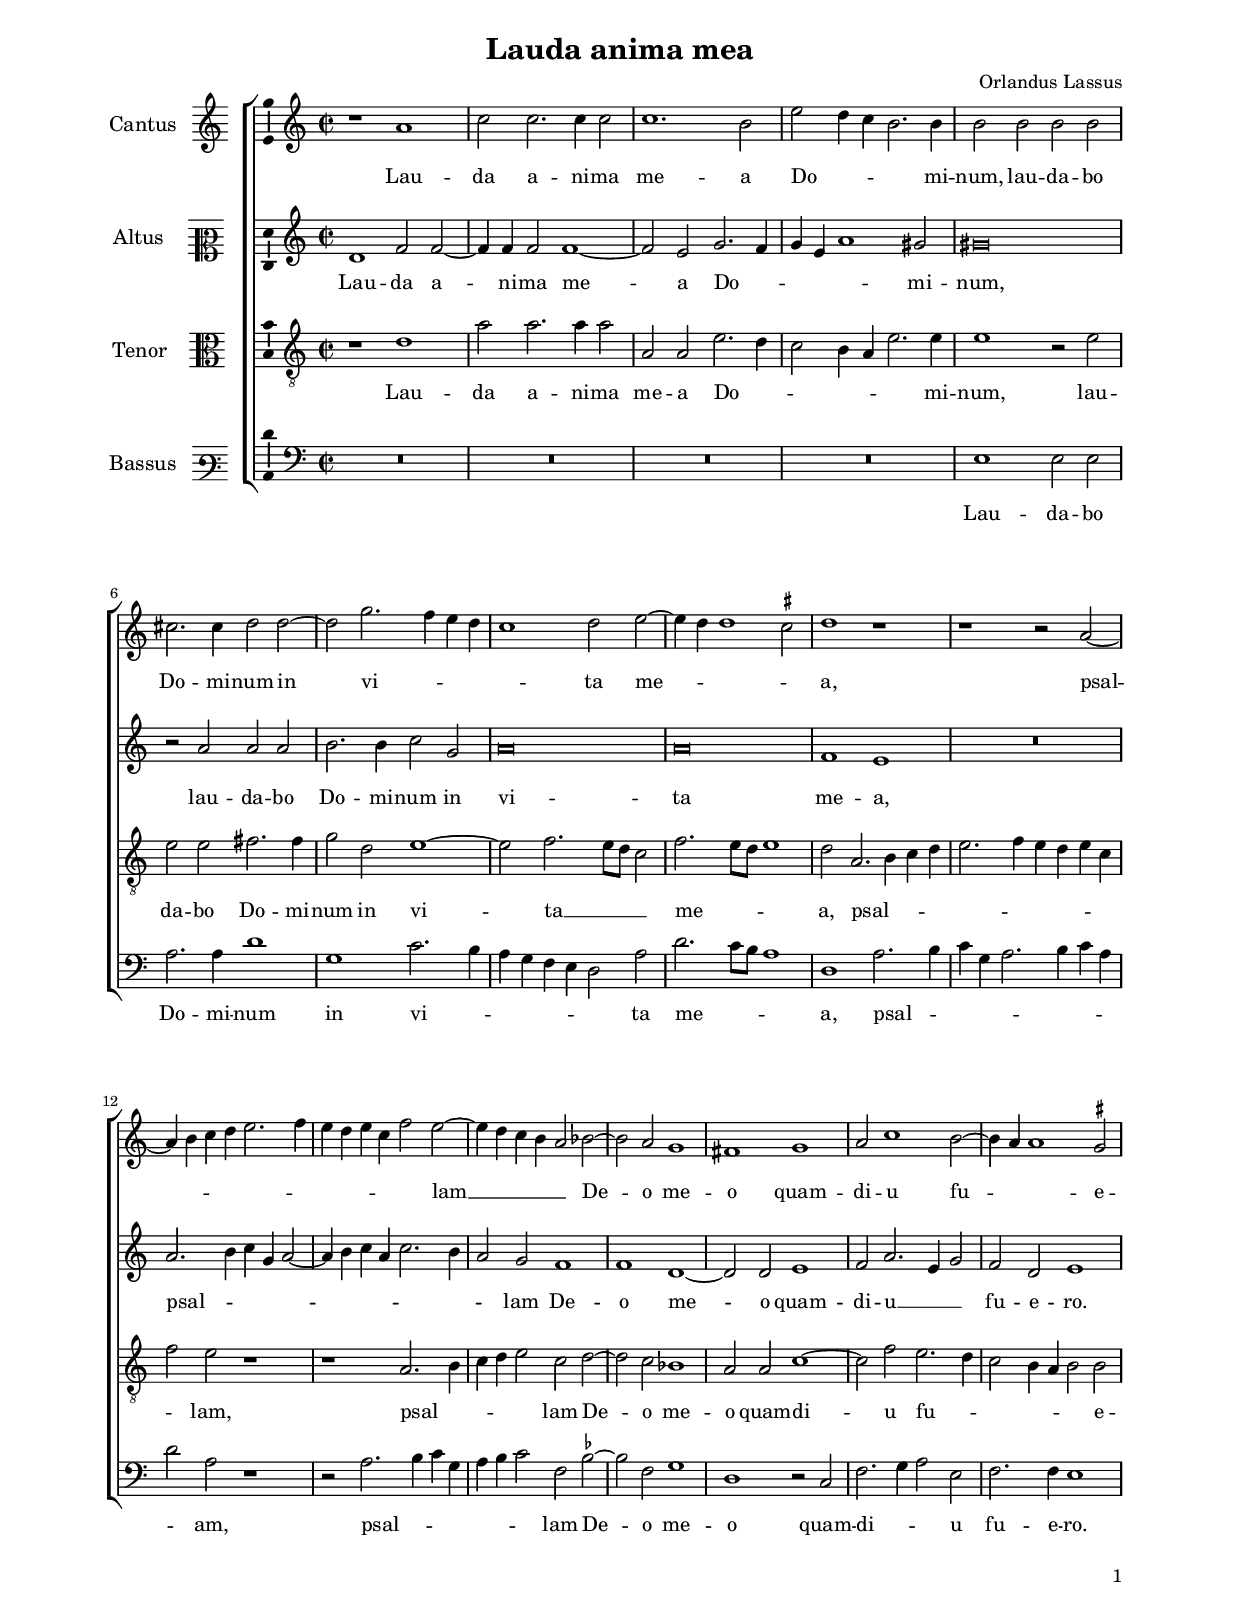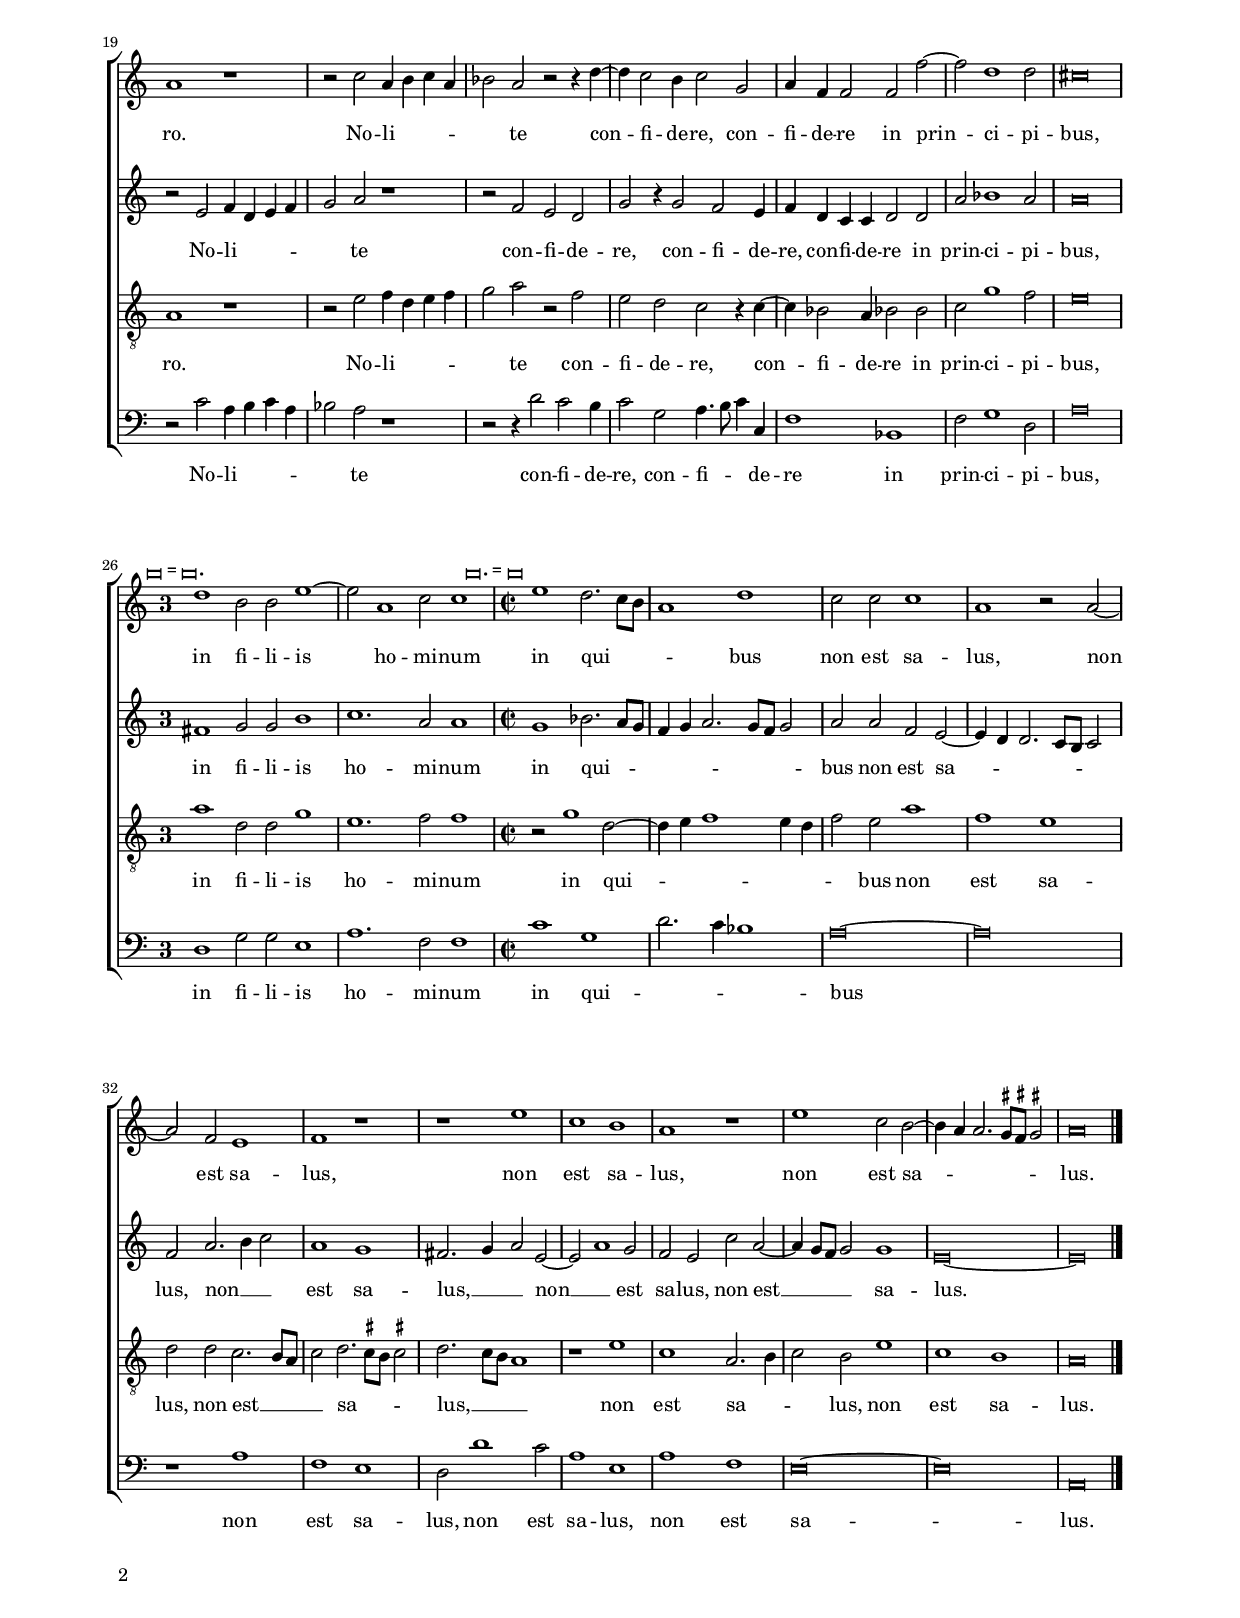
\header
{
  title="Lauda anima mea"
  composer="Orlandus Lassus"
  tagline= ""
}

\version "2.20.0"
\language deutsch
#(set-global-staff-size 16)
% #(set-default-paper-size "letter")
#(ly:set-option 'point-and-click #f)

	
global = {
    % \set Staff.autoBeaming = ##f        
	\key c \major
	\time 2/2 \set Score.measureLength = #(ly:make-moment 2/1)
    \set Score.tempoHideNote = ##t
    \tempo 2 = 90
    \skip 1*2*25
    \time 3/1 \once \override Score.TimeSignature.style = #'single-digit
    \mark \markup { \fontsize #-3 \override #'(style . baroque) { \note  #"breve" #1 = \note #"breve." #1 } }
    \tempo 2 = 135
    \skip 1*3*2
    \time 2/2 \set Score.measureLength = #(ly:make-moment 2/1)
    \tempo 2 = 90
    \mark \markup { \fontsize #-3 \override #'(style . baroque) { \note  #"breve." #1 = \note #"breve" #1 } }
    \skip 1*2*12 \bar "|."
	}

	ficta = { \once \set suggestAccidentals = ##t }
	
	forget = #(define-music-function (music) (ly:music?) #{
		\accidentalStyle forget
		$music
		\accidentalStyle default
		#})
	

\paper
	{
	top-margin = 2 \cm
	bottom-margin = 1.41 \cm
	left-margin = 2 \cm
	right-margin = 2 \cm
	ragged-bottom = ##f
	ragged-last-bottom = ##f
	print-page-number = ##f
	system-system-spacing = #'((basic-distance . 18) (minimum-distance . 14) (padding . 6) (strechability . 150))
        oddFooterMarkup=\markup   \fill-line { "" \fromproperty #'page:page-number-string }
        evenFooterMarkup=\markup  \fill-line { \fromproperty #'page:page-number-string "" }
        last-bottom-spacing = #'((basic-distance . 11) (minimum-distance . 7) (padding . 4))
	systems-per-page = 3
    page-count = 2        
%	min-systems-per-page = 3
	}


incipitcantus = \markup { \score {
	{
	\set Staff.instrumentName = \markup { \fontsize #1 "Cantus" }
	\key c \major
	\clef violin
	s4 \bar ""
	}
	\layout  {
	raggedright = ##t
	indent = 1.6 \cm
	line-width = 2.2\cm
	\context { \Staff \remove Time_signature_engraver }
	\override Staff.Clef.Y-extent = #'(0 . 0)
	}} \hspace #1 }
	
      
incipitaltus = \markup { \score {
	{
	\set Staff.instrumentName = \markup { \fontsize #1 "Altus" }
	\key c \major
	\clef mezzosoprano
	s4 \bar ""
	}
	\layout  {
	raggedright = ##t
	indent = 1.6 \cm
	line-width = 2.2\cm
	\context { \Staff \remove Time_signature_engraver }
	\override Staff.Clef.Y-extent = #'(0 . 0)
	}} \hspace #1 }


incipittenor = \markup { \score {
	{
	\set Staff.instrumentName = \markup { \fontsize #1 "Tenor" }
	\key c \major
	\clef alto
	s4 \bar ""
	}
	\layout  {
	raggedright = ##t
	indent = 1.6 \cm
	line-width = 2.2\cm
	\context { \Staff \remove Time_signature_engraver }
	\override Staff.Clef.Y-extent = #'(0 . 0)
	}} \hspace #1 }


incipitbassus = \markup { \score {
	{
	\set Staff.instrumentName = \markup { \fontsize #1 "Bassus" }
	\key c \major
	\clef varbaritone
	s4 \bar ""
	}
	\layout  {
	raggedright = ##t
	indent = 1.6 \cm
	line-width = 2.2\cm
	\context { \Staff \remove Time_signature_engraver }
	\override Staff.Clef.Y-extent = #'(0 . 0)
	}} \hspace #1 }


cantus =  \relative c''
	{
	r1 a
	c2 c2. c4 c2
	c1. h2
	e2 d4 c h2. h4
%5
	h2 h h h |
	cis2. cis4 d2 d~
	d2 g2. f4 e d
	c1 d2 e~
	e4 d d1 \ficta cis2
%10
	d1 r |
	r1 r2 a~
	a4 h c d e2. f4
	e4 d e c f2 e~
	e4 d c h a2 b~
%15
	b2 a g1 |
	fis1 g
	a2 c1 h2~
	h4 a a1 \ficta gis2
	a1 r
%20
	r2 c a4 h c a |
	b2 a r r4 d~
	d4 c2 h4 c2 g
	a4 f f2 f f'~
	f2 d1 d2
%25
	cis\breve |
% Coloration
	d1 h2 h e1~
	e2 a,1 c2 c1
% End of coloration
	e1 d2. c8 h
	a1 d
%30
	c2 c c1 |
	a1 r2 a~
	a2 f e1
	f1 r
	r1 e'
%35
	c1 h |
	a1 r
	e'1 c2 h~
	h4 a a2. \ficta gis8 \ficta fis \ficta gis!2
	a\breve |
	}


altus =  \relative c'
    {
	d1 f2 f~
	f4 f f2 f1~
	f2 e g2. f4
	g4 e a1 gis2
%5
	gis\breve |
	r2 a a a
	h2. h4 c2 g
	a\breve
	a\breve
%10
	f1 e |
	R\breve
	a2. h4 c g a2~
	a4 h c a c2. h4
	a2 g f1
%15
	f1 d~ |
	d2 d e1
	f2 a2. e4 g2
	f2 d e1
	r2 e f4 d e f
%20
	g2 a r1 |
	r2 f e d
	g2 r4 g2 f2 e4
	f4 d c c d2 d
	a'2 b1 a2
%25
	a\breve |
% Coloration
    fis1 g2 g h1
	c1. a2 a1
% End of coloration
	g1 b2. a8 g
	f4 g a2. g8 f g2
%30
	a2 a f e~ |
	e4 d d2. c8 h c2
	f2 a2. h4 c2
	a1 g
	fis2. g4 a2 e~
%35
	e2 a1 g2 |
	f2 e c' a~
	a4 g8 f g2 g1
	e\breve~
    e\breve |
	}


tenor =  \relative c'
	{
	r1 d
	a'2 a2. a4 a2
	a,2 a e'2. d4
	c2 h4 a e'2. e4
%5
	e1 r2 e |
	e2 e fis2. fis4
	g2 d e1~
	e2 f2. e8 d c2
	f2. e8 d e1
%10
	d2 a2. h4 c d |
	e2. f4 e4 d e c
	f2 e r1
	r1 a,2. h4
	c4 d e2 c2 d~
%15
	d2 c b1 |
	a2 a c1~
	c2 f e2. d4
	c2 h4 a h2 h
	a1 r
%20
	r2 e' f4 d e f |
	g2 a r f
	e2 d c r4 c~
	c4 b2 a4 b!2 b
	c2 g'1 f2
%25
	e\breve |
% Coloration
	a1 d,2 d g1
	e1. f2 f1
% End of coloration
    r2 g1 d2~
	d4 e f1 e4 d
%30
	f2 e a1 |
	f1 e
	d2 d c2. h8 a
	c2 d2. \ficta cis8 h \ficta cis!2
	d2. c8 h a1
%35
	r1 e' |
	c1 a2. h4
	c2 h e1
	c1 h
	a\breve |
	}


bassus  =  \relative c
	{
	R\breve
	R\breve
	R\breve
	R\breve
%5
	e1 e2 e |
	a2. a4 d1
	g,1 c2. h4
	a4 g f e d2 a'
	d2. c8 h a1
%10
	d,1 a'2. h4 |
	c4 g a2. h4 c a
	d2 a r1
	r2 a2. h4 c g
	a4 h c2 f, \ficta b~
%15
	\ficta b2 f g1 |
	d1 r2 c
	f2. g4 a2 e
	f2. f4 e1
	r2 c' a4 h c a
%20
	b2 a r1 |
	r2 r4 d2 c2 h4
	c2 g a4. h8 c4 c,
	f1 b,
	f'2 g1 d2
%25
	a'\breve |
% Coloration
    d,1 g2 g e1
	a1. f2 f1
% End of coloration
	c'1 g
	d'2. c4 b1
%30
	a\breve~ |
	a\breve
	r1 a
	f1 e
	d2 d'1 c2
%35
	a1 e |
	a1 f
	e\breve~
	e\breve
	a,\breve |
	}


lyricscantus = \lyricmode {
	Lau -- da a -- ni -- ma me -- a Do -- _ _ _ mi -- num,
    lau -- da -- bo Do -- mi -- num in vi -- _ _ _ _ ta me -- _ _ _ a,
    psal -- _ _ _ _ _ _ _ _ _ _ lam __ _ _ _ _ De -- o me -- o quam -- di -- u fu -- _ _ e -- ro.
    No -- li -- _ _ _ _ te con -- fi -- de -- re,
    con -- fi -- de -- re
    in prin -- ci -- pi -- bus,
    in fi -- li -- is ho -- mi -- num
    in qui -- _ _ _ bus non est sa -- lus,
    non est sa -- lus,
    non est sa -- lus,
    non est sa -- _ _ _ _ _ lus.
	}


lyricsaltus = \lyricmode {
	Lau -- da a -- ni -- ma me -- a Do -- _ _ _ _ mi -- num,
    lau -- da -- bo Do -- mi -- num in vi -- ta me -- a,
    psal -- _ _ _ _ _ _ _ _ _ _ lam De -- o me -- o quam -- di -- u __ _ _ fu -- e -- ro.
    No -- li -- _ _ _ _ te con -- fi -- de -- re,
    con -- fi -- de -- re,
    con -- fi -- de -- re
    in prin -- ci -- pi -- bus,
    in fi -- li -- is ho -- mi -- num
    in qui -- _ _ _ _ _ _ _ _ bus non est sa -- _ _ _ _ _ lus,
    non __ _ _ est sa -- lus, __ _ _ 
    non __ _ est sa -- lus,
    non est __ _ _ _ sa -- lus.
	}


lyricstenor = \lyricmode {
	Lau -- da a -- ni -- ma me -- a Do -- _ _ _ _ _ mi -- num,
    lau -- da -- bo Do -- mi -- num in vi -- ta __ _ _ _ me -- _ _ _ a,
    psal -- _ _ _ _ _ _ _ _ _ _ lam,
    psal -- _ _ _ _ lam De -- o me -- o quam -- di -- u fu -- _ _ _ _ _ e -- ro.
    No -- li -- _ _ _ _ te con -- fi -- de -- re,
    con -- fi -- de -- re
    in prin -- ci -- pi -- bus,
    in fi -- li -- is ho -- mi -- num
    in qui -- _ _ _ _ _ bus non est sa -- lus,
    non est __ _ _ _ sa -- _ _ _ lus, __ _ _ _
    non est sa -- _ _ lus,
    non est sa -- lus.
	}


lyricsbassus = \lyricmode {
	Lau -- da -- bo Do -- mi -- num in vi -- _ _ _ _ _ _ ta me -- _ _ _ a,
    psal -- _ _ _ _ _ _ _ _ am,
    psal -- _ _ _ _ _ _ lam De -- o me -- o quam -- di -- _ _ u fu -- e -- ro.
    No -- li -- _ _ _ _ te con -- fi -- de -- re,
    con -- fi -- _ _ de -- re
    in prin -- ci -- pi -- bus,
    in fi -- li -- is ho -- mi -- num
    in qui -- _ _ _ bus non est sa -- lus,
    non est sa -- lus,
    non est sa -- lus.
	}


\score
{  
	% \transpose {
	\new ChoirStaff \with { \override StaffGrouper.staff-staff-spacing.basic-distance = #13 }
	<<

	\new Staff << \global
	\new Voice="v1" {
		\set Staff.instrumentName=\incipitcantus
        %       \set Staff.instrumentName="S"
		\set Staff.midiInstrument = "reed organ"
		\clef "violin"
		\cantus }
	\new Lyrics \lyricsto "v1" {\lyricscantus }
	>>


	\new Staff << \global
	\new Voice="v2" {
		\set Staff.instrumentName=\incipitaltus
        %       \set Staff.instrumentName="A"
		\set Staff.midiInstrument = "reed organ"
        \clef "violin" % "G_8"
		\altus}
	\new Lyrics \lyricsto "v2" {\lyricsaltus }
	>>


	\new Staff << \global
	\new Voice="v3" {
		\set Staff.instrumentName=\incipittenor
        %       \set Staff.instrumentName="T"
		\set Staff.midiInstrument = "reed organ"
		\clef "G_8"
		\tenor }
	\new Lyrics \lyricsto "v3" {\lyricstenor }
	>>


	\new Staff << \global
	\new Voice="v4" {
		\set Staff.instrumentName=\incipitbassus
        %       \set Staff.instrumentName="B"
		\set Staff.midiInstrument = "reed organ"
		\clef "bass" 
		\bassus }
	\new Lyrics \lyricsto "v4" {\lyricsbassus}
	>>

	>>
	% } % transpose

	\layout
	{
	indent = 2.3 \cm
	\context { \Lyrics \override VerticalAxisGroup.nonstaff-relatedstaff-spacing.padding = #2 }
%	\context { \Lyrics \override LyricText.font-size = #1 }
	\context { \Staff \override TimeSignature.break-visibility = #end-of-line-invisible }
    \context { \Staff \consists "Ambitus_engraver" }
%	\context { \Voice \override Slur.transparent = ##t }
	\context { \Score \override BarNumber.padding = #2 }
	\context { \Voice \override NoteHead.style = #'baroque }
	}

\midi
	{
	}
	
}


% EOF
